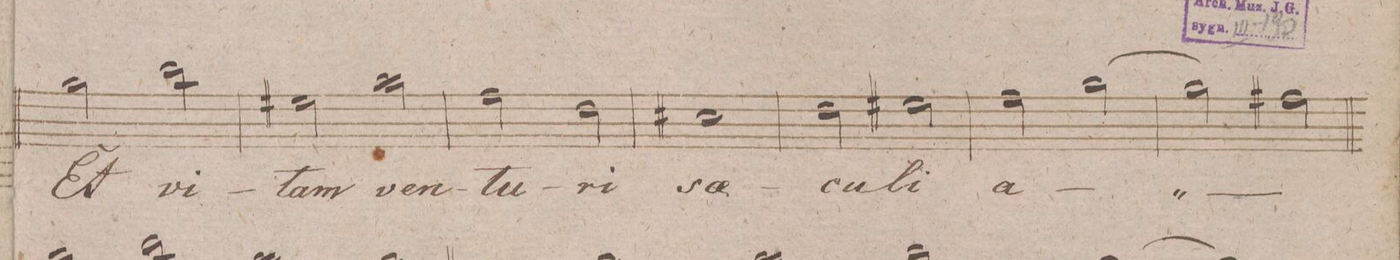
**kern	**text	**dynam
*I"Soprano.	*	*
*clefC1	*	*
*k[f#]	*	*
*met(c|)	*	*
*M2/2	*	*
2ee\	Et	.
2gg\	vi-	.
=272	=272	=272
2cc#X\	-tam	.
2ff#\	ven-	.
=273	=273	=273
2dd\	-tu-	.
2b\	-ri	.
=274	=274	=274
1a#X\	sae-	.
=275	=275	=275
2b\	-cu-	.
2cc#X\	-li	.
=276	=276	=276
2dd\	a-	.
[2ee\	.	.
=277	=277	=277
2ee\]	.	.
2dd#X\	.	.
=278	=278	=278
*-	*-	*-
